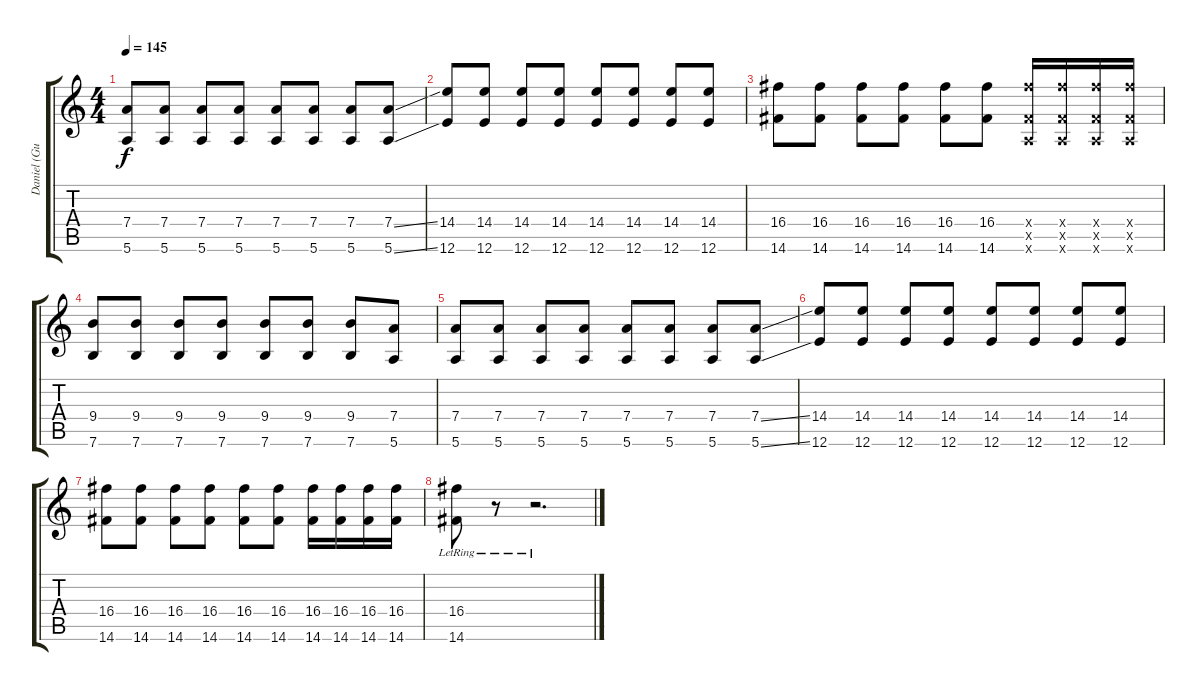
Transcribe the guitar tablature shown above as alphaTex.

\track ("Daniel (Guitar 1)" "Daniel (Gu") {instrument distortionguitar}
\staff {score tabs}
\tuning (E4 B3 G3 D3 A2 E2) {hide}
\ts (4 4)
\tempo 145
\clef g2
\ks c
(7.4 5.6).8{dy f} (7.4 5.6).8 (7.4 5.6).8 (7.4 5.6).8 (7.4 5.6).8 (7.4 5.6).8 (7.4 5.6).8 (7.4{ss} 5.6{ss}).8 |
(14.4 12.6).8 (14.4 12.6).8 (14.4 12.6).8 (14.4 12.6).8 (14.4 12.6).8 (14.4 12.6).8 (14.4 12.6).8 (14.4 12.6).8 |
(16.4 14.6).8 (16.4 14.6).8 (16.4 14.6).8 (16.4 14.6).8 (16.4 14.6).8 (16.4 14.6).8 (16.4{x} 0.5{x} 14.6{x}).16 (16.4{x} 0.5{x} 14.6{x}).16 (16.4{x} 0.5{x} 14.6{x}).16 (16.4{x} 0.5{x} 14.6{x}).16 |
(9.4 7.6).8 (9.4 7.6).8 (9.4 7.6).8 (9.4 7.6).8 (9.4 7.6).8 (9.4 7.6).8 (9.4 7.6).8 (7.4 5.6).8 |
(7.4 5.6).8 (7.4 5.6).8 (7.4 5.6).8 (7.4 5.6).8 (7.4 5.6).8 (7.4 5.6).8 (7.4 5.6).8 (7.4{ss} 5.6{ss}).8 |
(14.4 12.6).8 (14.4 12.6).8 (14.4 12.6).8 (14.4 12.6).8 (14.4 12.6).8 (14.4 12.6).8 (14.4 12.6).8 (14.4 12.6).8 |
(16.4 14.6).8 (16.4 14.6).8 (16.4 14.6).8 (16.4 14.6).8 (16.4 14.6).8 (16.4 14.6).8 (16.4 14.6).16 (16.4 14.6).16 (16.4 14.6).16 (16.4 14.6).16 |
(16.4{lr} 14.6{lr}).8 r.8 r.2{d}
